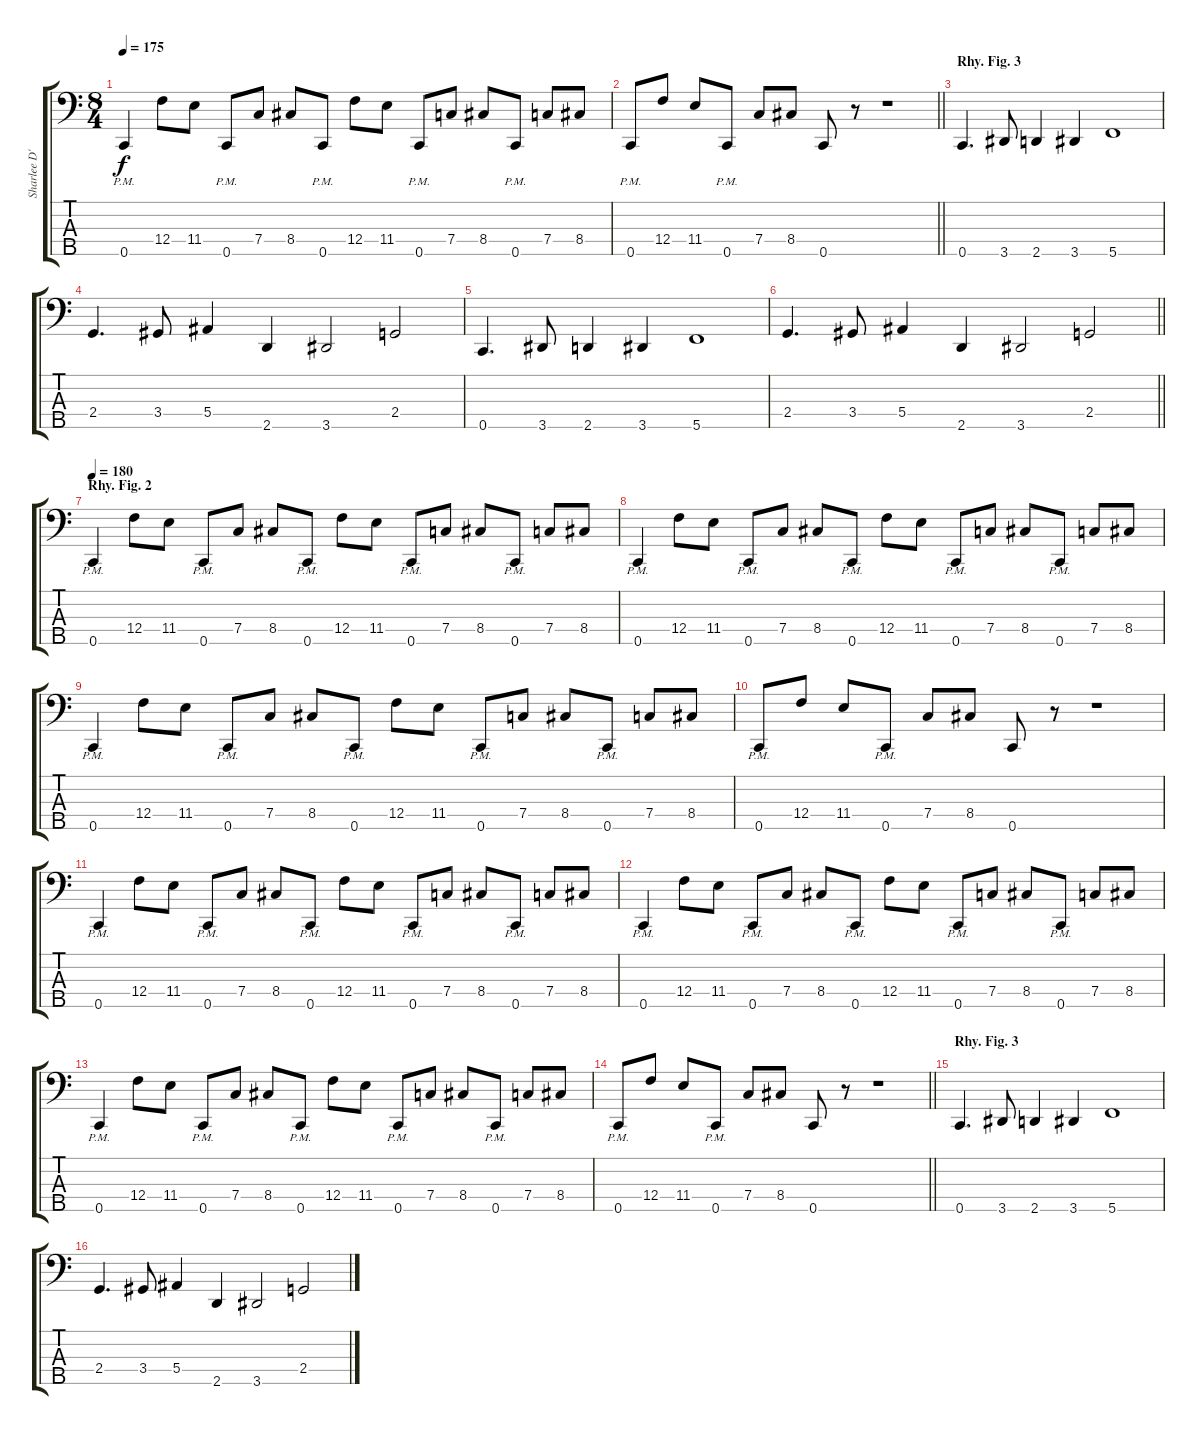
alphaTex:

\track ("Sharlee D'Angelo" "Sharlee D'") {instrument electricbasspick}
\staff {score tabs}
\tuning (Ab2 Eb2 Bb1 F1 C1) {hide}
\ts (8 4)
\tempo 175
\clef f4
\ks c
0.5{pm}.4{dy f} 12.4.8 11.4.8 0.5{pm}.8 7.4.8 8.4.8 0.5{pm}.8 12.4.8 11.4.8 0.5{pm}.8 7.4.8 8.4.8 0.5{pm}.8 7.4.8 8.4.8 |
\barLineRight lightlight
0.5{pm}.8 12.4.8 11.4.8 0.5{pm}.8 7.4.8 8.4.8 0.5.8 r.8 r.1 |
\section ("" "Rhy. Fig. 3")
0.5.4{d} 3.5.8 2.5.4 3.5.4 5.5.1 |
2.4.4{d} 3.4.8 5.4.4 2.5.4 3.5.2 2.4.2 |
0.5.4{d} 3.5.8 2.5.4 3.5.4 5.5.1 |
\barLineRight lightlight
2.4.4{d} 3.4.8 5.4.4 2.5.4 3.5.2 2.4.2 |
\section ("" "Rhy. Fig. 2")
\tempo 180
0.5{pm}.4 12.4.8 11.4.8 0.5{pm}.8 7.4.8 8.4.8 0.5{pm}.8 12.4.8 11.4.8 0.5{pm}.8 7.4.8 8.4.8 0.5{pm}.8 7.4.8 8.4.8 |
0.5{pm}.4 12.4.8 11.4.8 0.5{pm}.8 7.4.8 8.4.8 0.5{pm}.8 12.4.8 11.4.8 0.5{pm}.8 7.4.8 8.4.8 0.5{pm}.8 7.4.8 8.4.8 |
0.5{pm}.4 12.4.8 11.4.8 0.5{pm}.8 7.4.8 8.4.8 0.5{pm}.8 12.4.8 11.4.8 0.5{pm}.8 7.4.8 8.4.8 0.5{pm}.8 7.4.8 8.4.8 |
0.5{pm}.8 12.4.8 11.4.8 0.5{pm}.8 7.4.8 8.4.8 0.5.8 r.8 r.1 |
0.5{pm}.4 12.4.8 11.4.8 0.5{pm}.8 7.4.8 8.4.8 0.5{pm}.8 12.4.8 11.4.8 0.5{pm}.8 7.4.8 8.4.8 0.5{pm}.8 7.4.8 8.4.8 |
0.5{pm}.4 12.4.8 11.4.8 0.5{pm}.8 7.4.8 8.4.8 0.5{pm}.8 12.4.8 11.4.8 0.5{pm}.8 7.4.8 8.4.8 0.5{pm}.8 7.4.8 8.4.8 |
0.5{pm}.4 12.4.8 11.4.8 0.5{pm}.8 7.4.8 8.4.8 0.5{pm}.8 12.4.8 11.4.8 0.5{pm}.8 7.4.8 8.4.8 0.5{pm}.8 7.4.8 8.4.8 |
\barLineRight lightlight
0.5{pm}.8 12.4.8 11.4.8 0.5{pm}.8 7.4.8 8.4.8 0.5.8 r.8 r.1 |
\section ("" "Rhy. Fig. 3")
0.5.4{d} 3.5.8 2.5.4 3.5.4 5.5.1 |
2.4.4{d} 3.4.8 5.4.4 2.5.4 3.5.2 2.4.2
